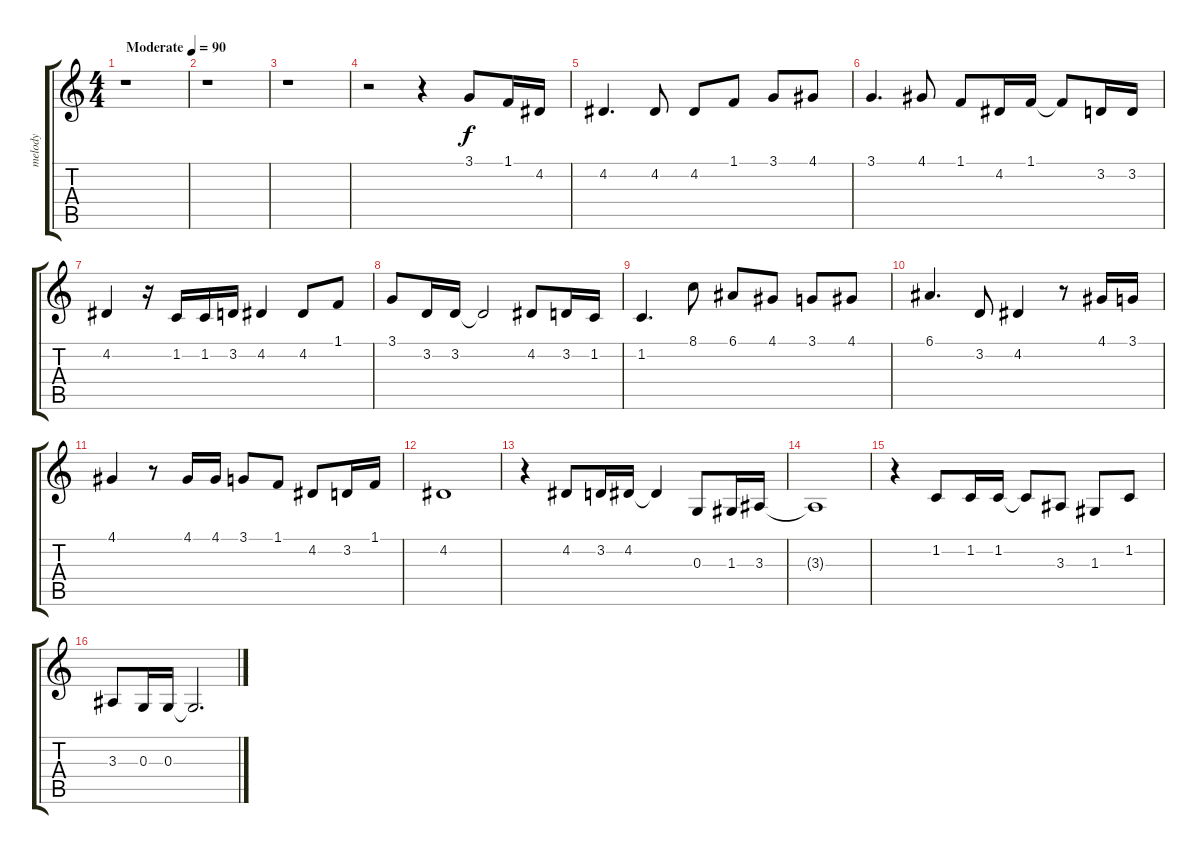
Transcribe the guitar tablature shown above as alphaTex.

\track ("melody" "melody") {instrument flute}
\staff {score tabs}
\tuning (E4 B3 G3 D3 A2 E2) {hide}
\ts (4 4)
\tempo (90 "Moderate")
\clef g2
\ks c
r.1{dy f instrument flute} |
r.1 |
r.1 |
r.2 r.4 3.1.8 1.1.16 4.2.16 |
4.2.4{d} 4.2.8 4.2.8 1.1.8 3.1.8 4.1.8 |
3.1.4{d} 4.1.8 1.1.8 4.2.16 1.1.16 1.1{t}.8 3.2.16 3.2.16 |
4.2.4 r.16 1.2.16 1.2.16 3.2.16 4.2.4 4.2.8 1.1.8 |
3.1.8 3.2.16 3.2.16 3.2{t}.2 4.2.8 3.2.16 1.2.16 |
1.2.4{d} 8.1.8 6.1.8 4.1.8 3.1.8 4.1.8 |
6.1.4{d} 3.2.8 4.2.4 r.8 4.1.16 3.1.16 |
4.1.4 r.8 4.1.16 4.1.16 3.1.8 1.1.8 4.2.8 3.2.16 1.1.16 |
4.2.1 |
r.4 4.2.8 3.2.16 4.2.16 4.2{t}.4 0.3.8 1.3.16 3.3.16 |
3.3{t}.1 |
r.4 1.2.8 1.2.16 1.2.16 1.2{t}.8 3.3.8 1.3.8 1.2.8 |
3.3.8 0.3.16 0.3.16 0.3{t}.2{d}
